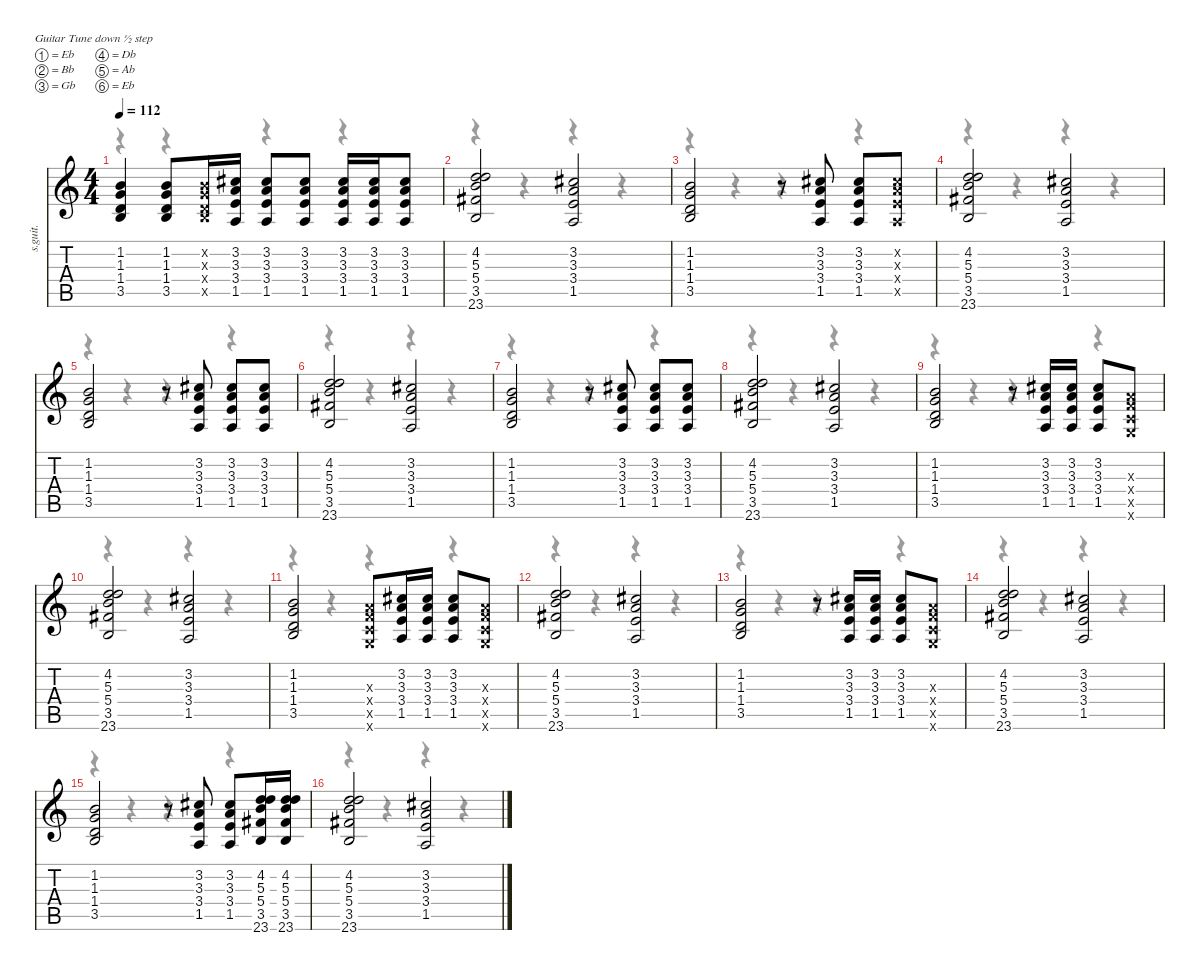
\defaultSystemsLayout 4
\hideDynamics
\bracketExtendMode nobrackets
\otherSystemsTrackNameOrientation horizontal
\track ("Acoustic - Dave Mason" "s.guit.") {instrument acousticguitarsteel}
\staff {score tabs}
\tuning (Eb4 Bb3 Gb3 Db3 Ab2 Eb2)
\voice
\ts (4 4)
\tempo 112
\clef g2
\ks c
(1.2 1.3 1.4 3.5).4{dy f beam Up} (1.2 1.3 1.4 3.5).8{beam Up} (1.2{x} 1.3{x} 1.4{x} 3.5{x}).16{beam Up} (3.2{acc #} 3.3 3.4 1.5).16{beam Up} (3.2{acc #} 3.3 3.4 1.5).8{beam Up} (3.2{acc #} 3.3 3.4 1.5).8{beam Up} (3.2{acc #} 3.3 3.4 1.5).16{beam Up} (3.2{acc #} 3.3 3.4 1.5).16{beam Up} (3.2{acc #} 3.3 3.4 1.5).8{beam Up} |
(23.6 4.2 5.3 5.4{acc #} 3.5).2{beam Up} (3.2{acc #} 3.3 3.4 1.5).2{beam Up} |
(1.2 1.3 1.4 3.5).2{beam Up} r.8{beam Up} (3.2{acc #} 3.3 3.4 1.5).8{beam Up} (3.2{acc #} 3.3 3.4 1.5).8{beam Up} (3.2{x acc #} 3.3{x} 3.4{x} 1.5{x}).8{beam Up} |
(23.6 4.2 5.3 5.4{acc #} 3.5).2{beam Up} (3.2{acc #} 3.3 3.4 1.5).2{beam Up} |
(1.2 1.3 1.4 3.5).2{beam Up} r.8{beam Up} (3.2{acc #} 3.3 3.4 1.5).8{beam Up} (3.2{acc #} 3.3 3.4 1.5).8{beam Up} (3.2{acc #} 3.3 3.4 1.5).8{beam Up} |
(23.6 4.2 5.3 5.4{acc #} 3.5).2{beam Up} (3.2{acc #} 3.3 3.4 1.5).2{beam Up} |
(1.2 1.3 1.4 3.5).2{beam Up} r.8{beam Up} (3.2{acc #} 3.3 3.4 1.5).8{beam Up} (3.2{acc #} 3.3 3.4 1.5).8{beam Up} (3.2{acc #} 3.3 3.4 1.5).8{beam Up} |
(23.6 4.2 5.3 5.4{acc #} 3.5).2{beam Up} (3.2{acc #} 3.3 3.4 1.5).2{beam Up} |
(1.2 1.3 1.4 3.5).2{beam Up} r.8{beam Up} (3.2{acc #} 3.3 3.4 1.5).16{beam Up} (3.2{acc #} 3.3 3.4 1.5).16{beam Up} (3.2{acc #} 3.3 3.4 1.5).8{beam Up} (3.3{x} 4.4{x} 4.5{x} 4.6{x}).8{beam Up} |
(23.6 4.2 5.3 5.4{acc #} 3.5).2{beam Up} (3.2{acc #} 3.3 3.4 1.5).2{beam Up} |
(1.2 1.3 1.4 3.5).2{beam Up} (3.3{x} 4.4{x} 4.5{x} 4.6{x}).8{beam Up} (3.2{acc #} 3.3 3.4 1.5).16{beam Up} (3.2{acc #} 3.3 3.4 1.5).16{beam Up} (3.2{acc #} 3.3 3.4 1.5).8{beam Up} (3.3{x} 4.4{x} 4.5{x} 4.6{x}).8{beam Up} |
(23.6 4.2 5.3 5.4{acc #} 3.5).2{beam Up} (3.2{acc #} 3.3 3.4 1.5).2{beam Up} |
(1.2 1.3 1.4 3.5).2{beam Up} r.8{beam Up} (3.2{acc #} 3.3 3.4 1.5).16{beam Up} (3.2{acc #} 3.3 3.4 1.5).16{beam Up} (3.2{acc #} 3.3 3.4 1.5).8{beam Up} (3.3{x} 4.4{x} 4.5{x} 4.6{x}).8{beam Up} |
(23.6 4.2 5.3 5.4{acc #} 3.5).2{beam Up} (3.2{acc #} 3.3 3.4 1.5).2{beam Up} |
(1.2 1.3 1.4 3.5).2{beam Up} r.8{beam Up} (3.2{acc #} 3.3 3.4 1.5).8{beam Up} (3.2{acc #} 3.3 3.4 1.5).8{beam Up} (23.6 4.2 5.3 5.4{acc #} 3.5).16{beam Up} (23.6 4.2 5.3 5.4{acc #} 3.5).16{beam Up} |
(23.6 4.2 5.3 5.4{acc #} 3.5).2{beam Up} (3.2{acc #} 3.3 3.4 1.5).2{beam Up}
\voice
\clef g2
\ottava regular
\simile none
\ks c
r.4{dy mf beam Down} r.4{beam Down} r.4{beam Down} r.4{beam Down} |
r.4{beam Down} r.4{beam Down} r.4{beam Down} r.4{beam Down} |
r.4{beam Down} r.4{beam Down} r.4{beam Down} r.4{beam Down} |
r.4{beam Down} r.4{beam Down} r.4{beam Down} r.4{beam Down} |
r.4{beam Down} r.4{beam Down} r.4{beam Down} r.4{beam Down} |
r.4{beam Down} r.4{beam Down} r.4{beam Down} r.4{beam Down} |
r.4{beam Down} r.4{beam Down} r.4{beam Down} r.4{beam Down} |
r.4{beam Down} r.4{beam Down} r.4{beam Down} r.4{beam Down} |
r.4{beam Down} r.4{beam Down} r.4{beam Down} r.4{beam Down} |
r.4{beam Down} r.4{beam Down} r.4{beam Down} r.4{beam Down} |
r.4{beam Down} r.4{beam Down} r.4{beam Down} r.4{beam Down} |
r.4{beam Down} r.4{beam Down} r.4{beam Down} r.4{beam Down} |
r.4{beam Down} r.4{beam Down} r.4{beam Down} r.4{beam Down} |
r.4{beam Down} r.4{beam Down} r.4{beam Down} r.4{beam Down} |
r.4{beam Down} r.4{beam Down} r.4{beam Down} r.4{beam Down} |
r.4{beam Down} r.4{beam Down} r.4{beam Down} r.4{beam Down}
